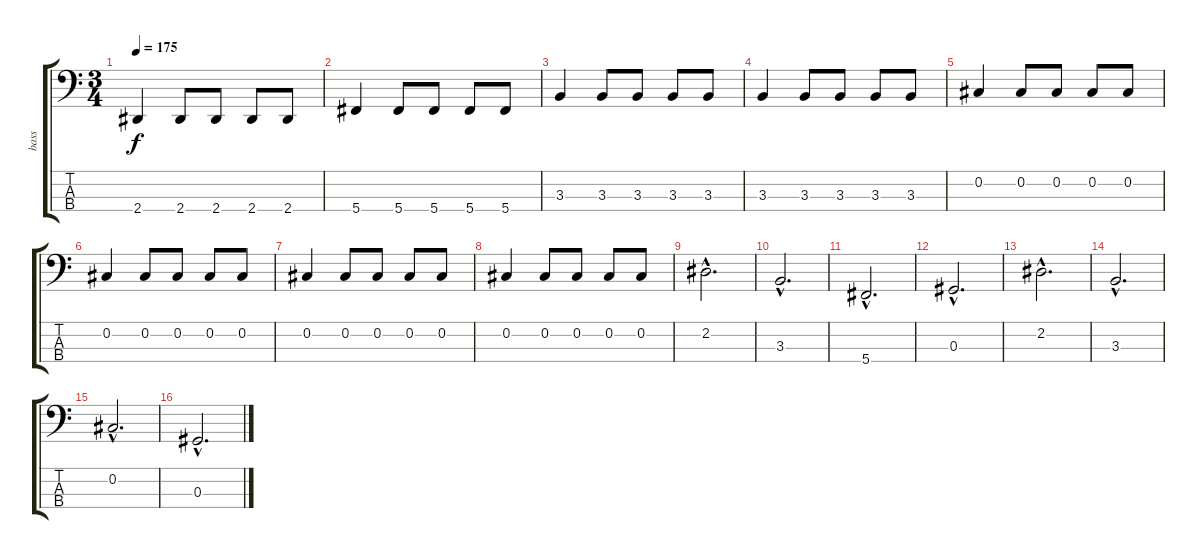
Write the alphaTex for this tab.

\track ("bass" "bass") {instrument electricbassfinger}
\staff {score tabs}
\tuning (Gb2 Db2 Ab1 Db1) {hide}
\ts (3 4)
\tempo 175
\clef f4
\ks c
2.4.4{dy f} 2.4.8 2.4.8 2.4.8 2.4.8 |
5.4.4 5.4.8 5.4.8 5.4.8 5.4.8 |
3.3.4 3.3.8 3.3.8 3.3.8 3.3.8 |
3.3.4 3.3.8 3.3.8 3.3.8 3.3.8 |
0.2.4 0.2.8 0.2.8 0.2.8 0.2.8 |
0.2.4 0.2.8 0.2.8 0.2.8 0.2.8 |
0.2.4 0.2.8 0.2.8 0.2.8 0.2.8 |
0.2.4 0.2.8 0.2.8 0.2.8 0.2.8 |
2.2{hac}.2{d} |
3.3{hac}.2{d} |
5.4{hac}.2{d} |
0.3{hac}.2{d} |
2.2{hac}.2{d} |
3.3{hac}.2{d} |
0.2{hac}.2{d} |
0.3{hac}.2{d}
